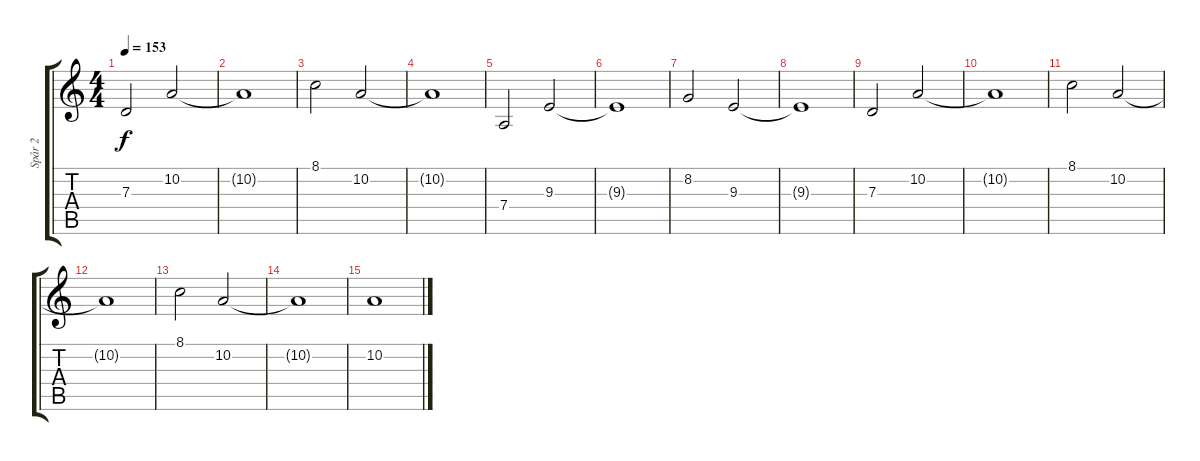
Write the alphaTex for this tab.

\track ("Spår 2" "Spår 2") {instrument stringensemble2}
\staff {score tabs}
\tuning (E4 B3 G3 D3 A2 D2) {hide}
\ts (4 4)
\tempo 153
\clef g2
\ks c
7.3.2{dy f} 10.2.2 |
10.2{t}.1 |
8.1.2 10.2.2 |
10.2{t}.1 |
7.4.2 9.3.2 |
9.3{t}.1 |
8.2.2 9.3.2 |
9.3{t}.1 |
7.3.2 10.2.2 |
10.2{t}.1 |
8.1.2 10.2.2 |
10.2{t}.1 |
8.1.2 10.2.2 |
10.2{t}.1 |
10.2.1
